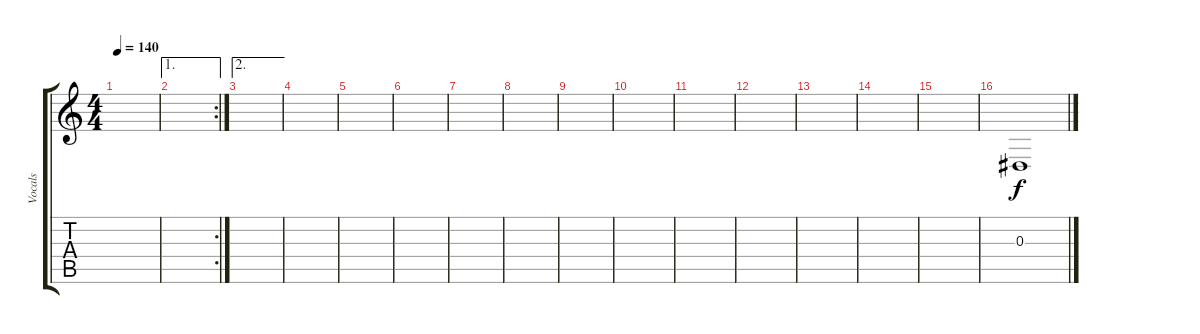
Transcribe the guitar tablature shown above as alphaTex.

\track ("Vocals" "Vocals") {instrument choiraahs}
\staff {score tabs}
\tuning (C4 G3 Eb3 Bb2 F2 C2) {hide}
\ts (4 4)
\tempo 140
\clef g2
\ks c
|
\ae 1
\rc 2
|
\ae 2
|
|
|
|
|
|
|
|
|
|
|
|
|
0.3.1
